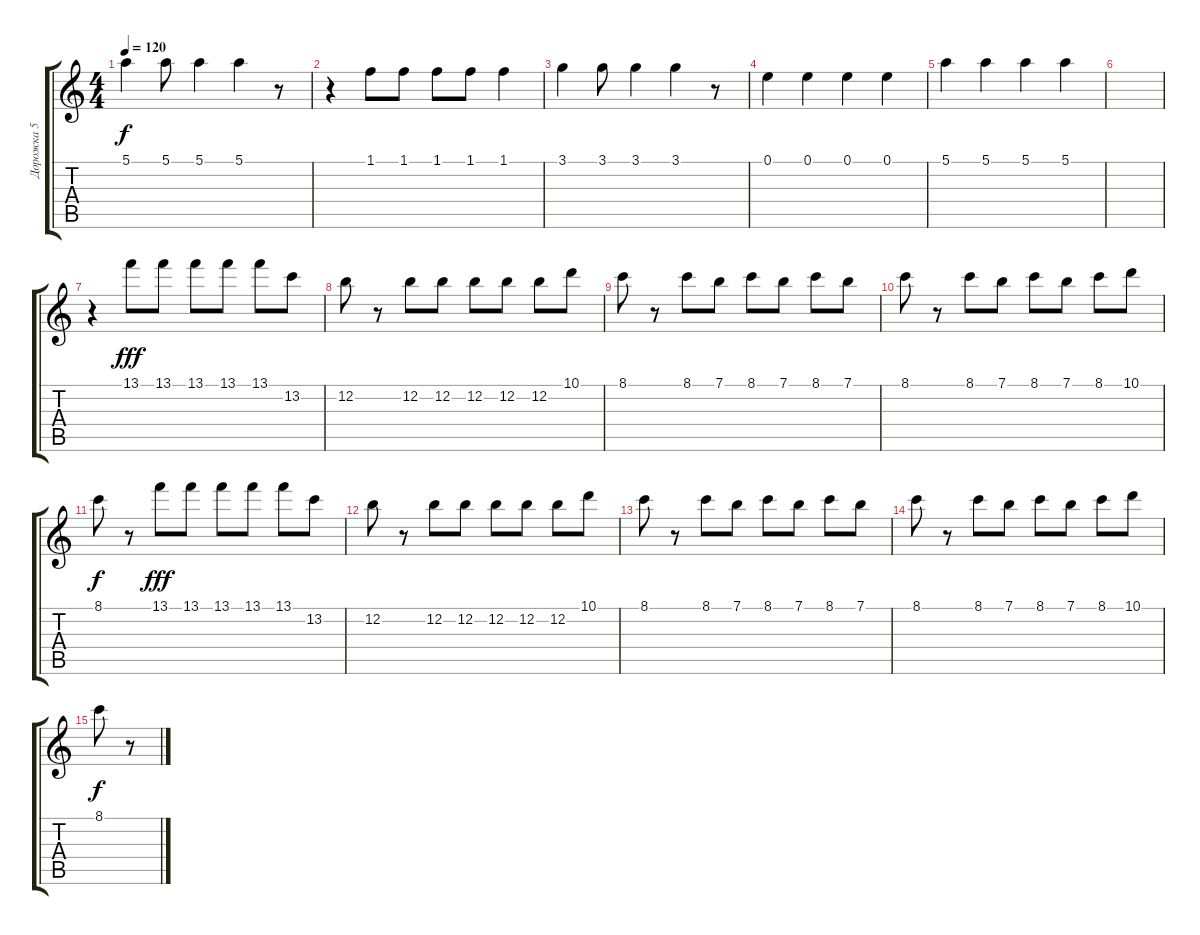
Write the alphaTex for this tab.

\track ("Дорожка 5" "Дорожка 5") {instrument acousticguitarsteel}
\staff {score tabs}
\tuning (E4 B3 G3 D3 A2 E2) {hide}
\ts (4 4)
\tempo 120
\clef g2
\ks c
5.1.4{dy f} 5.1.8 5.1.4 5.1.4 r.8 |
r.4 1.1.8 1.1.8 1.1.8 1.1.8 1.1.4 |
3.1.4 3.1.8 3.1.4 3.1.4 r.8 |
0.1.4 0.1.4 0.1.4 0.1.4 |
5.1.4 5.1.4 5.1.4 5.1.4 |
|
r.4 13.1.8{dy fff} 13.1.8 13.1.8 13.1.8 13.1.8 13.2.8 |
12.2.8 r.8 12.2.8 12.2.8 12.2.8 12.2.8 12.2.8 10.1.8 |
8.1.8 r.8 8.1.8 7.1.8 8.1.8 7.1.8 8.1.8 7.1.8 |
8.1.8 r.8 8.1.8 7.1.8 8.1.8 7.1.8 8.1.8 10.1.8 |
8.1.8{dy f} r.8 13.1.8{dy fff} 13.1.8 13.1.8 13.1.8 13.1.8 13.2.8 |
12.2.8 r.8 12.2.8 12.2.8 12.2.8 12.2.8 12.2.8 10.1.8 |
8.1.8 r.8 8.1.8 7.1.8 8.1.8 7.1.8 8.1.8 7.1.8 |
8.1.8 r.8 8.1.8 7.1.8 8.1.8 7.1.8 8.1.8 10.1.8 |
8.1.8{dy f} r.8
